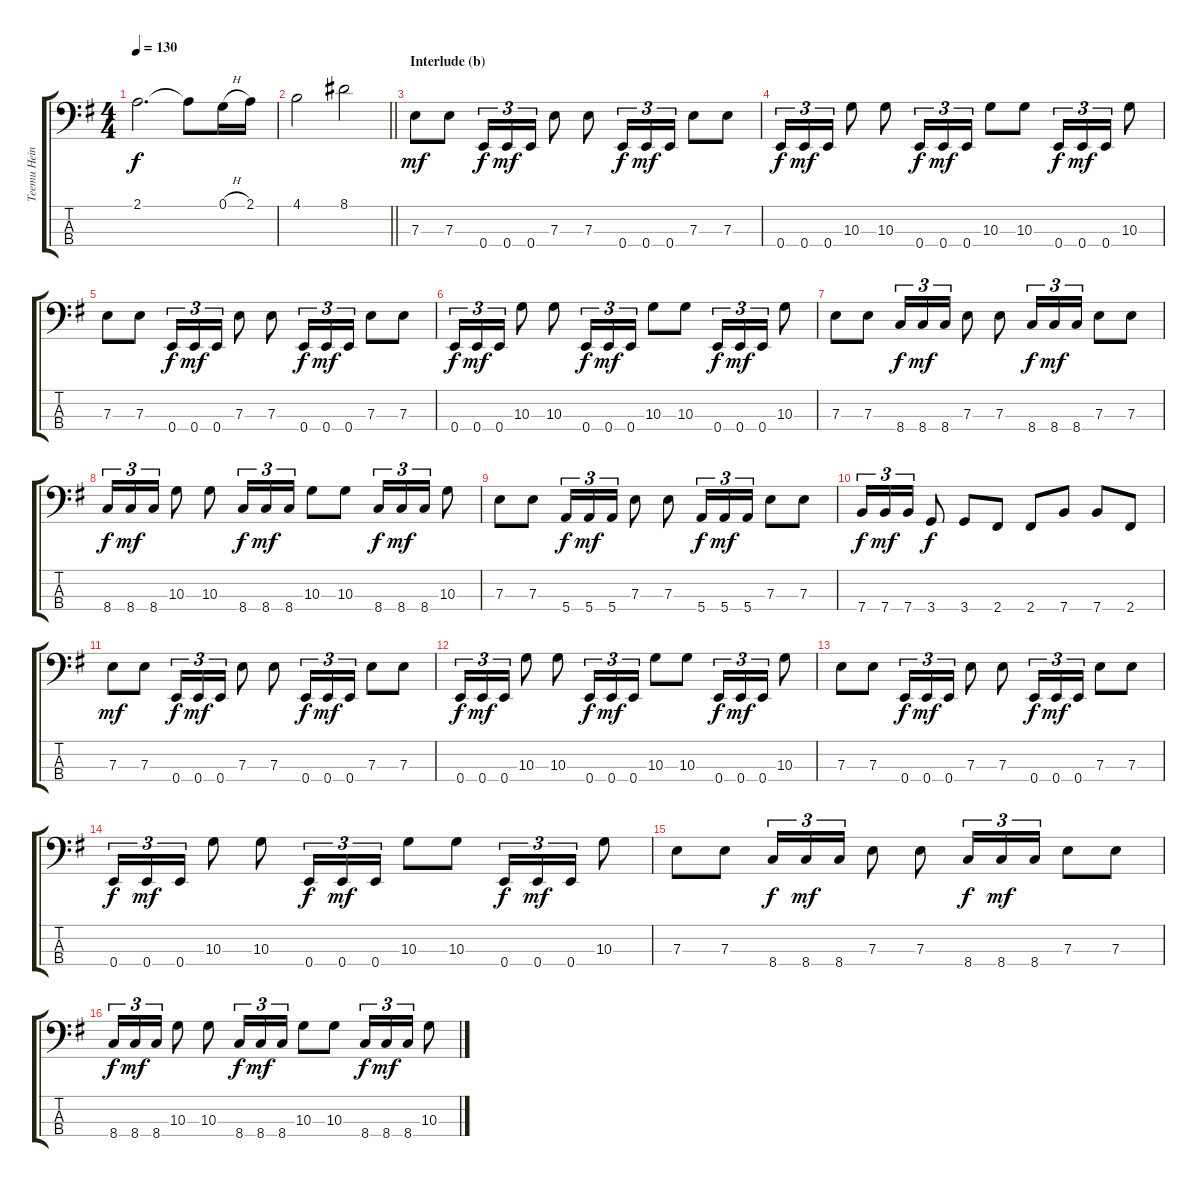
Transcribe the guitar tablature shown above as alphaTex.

\track ("Teemu Heinola (bass)" "Teemu Hein") {instrument electricbasspick}
\staff {score tabs}
\tuning (G2 D2 A1 E1) {hide}
\ts (4 4)
\tempo 130
\clef f4
\ks eminor
2.1.2{d dy f} 2.1{t}.8 0.1{h}.16 2.1.16 |
\barLineRight lightlight
4.1.2 8.1.2 |
\section ("" "Interlude (b)")
7.3.8{dy mf} 7.3.8 0.4.16{tu (3 2) dy f} 0.4.16{tu (3 2) dy mf} 0.4.16{tu (3 2)} 7.3.8 7.3.8 0.4.16{tu (3 2) dy f} 0.4.16{tu (3 2) dy mf} 0.4.16{tu (3 2)} 7.3.8 7.3.8 |
0.4.16{tu (3 2) dy f} 0.4.16{tu (3 2) dy mf} 0.4.16{tu (3 2)} 10.3.8 10.3.8 0.4.16{tu (3 2) dy f} 0.4.16{tu (3 2) dy mf} 0.4.16{tu (3 2)} 10.3.8 10.3.8 0.4.16{tu (3 2) dy f} 0.4.16{tu (3 2) dy mf} 0.4.16{tu (3 2)} 10.3.8 |
7.3.8 7.3.8 0.4.16{tu (3 2) dy f} 0.4.16{tu (3 2) dy mf} 0.4.16{tu (3 2)} 7.3.8 7.3.8 0.4.16{tu (3 2) dy f} 0.4.16{tu (3 2) dy mf} 0.4.16{tu (3 2)} 7.3.8 7.3.8 |
0.4.16{tu (3 2) dy f} 0.4.16{tu (3 2) dy mf} 0.4.16{tu (3 2)} 10.3.8 10.3.8 0.4.16{tu (3 2) dy f} 0.4.16{tu (3 2) dy mf} 0.4.16{tu (3 2)} 10.3.8 10.3.8 0.4.16{tu (3 2) dy f} 0.4.16{tu (3 2) dy mf} 0.4.16{tu (3 2)} 10.3.8 |
7.3.8 7.3.8 8.4.16{tu (3 2) dy f} 8.4.16{tu (3 2) dy mf} 8.4.16{tu (3 2)} 7.3.8 7.3.8 8.4.16{tu (3 2) dy f} 8.4.16{tu (3 2) dy mf} 8.4.16{tu (3 2)} 7.3.8 7.3.8 |
8.4.16{tu (3 2) dy f} 8.4.16{tu (3 2) dy mf} 8.4.16{tu (3 2)} 10.3.8 10.3.8 8.4.16{tu (3 2) dy f} 8.4.16{tu (3 2) dy mf} 8.4.16{tu (3 2)} 10.3.8 10.3.8 8.4.16{tu (3 2) dy f} 8.4.16{tu (3 2) dy mf} 8.4.16{tu (3 2)} 10.3.8 |
7.3.8 7.3.8 5.4.16{tu (3 2) dy f} 5.4.16{tu (3 2) dy mf} 5.4.16{tu (3 2)} 7.3.8 7.3.8 5.4.16{tu (3 2) dy f} 5.4.16{tu (3 2) dy mf} 5.4.16{tu (3 2)} 7.3.8 7.3.8 |
7.4.16{tu (3 2) dy f} 7.4.16{tu (3 2) dy mf} 7.4.16{tu (3 2)} 3.4.8{dy f} 3.4.8 2.4.8 2.4.8 7.4.8 7.4.8 2.4.8 |
7.3.8{dy mf} 7.3.8 0.4.16{tu (3 2) dy f} 0.4.16{tu (3 2) dy mf} 0.4.16{tu (3 2)} 7.3.8 7.3.8 0.4.16{tu (3 2) dy f} 0.4.16{tu (3 2) dy mf} 0.4.16{tu (3 2)} 7.3.8 7.3.8 |
0.4.16{tu (3 2) dy f} 0.4.16{tu (3 2) dy mf} 0.4.16{tu (3 2)} 10.3.8 10.3.8 0.4.16{tu (3 2) dy f} 0.4.16{tu (3 2) dy mf} 0.4.16{tu (3 2)} 10.3.8 10.3.8 0.4.16{tu (3 2) dy f} 0.4.16{tu (3 2) dy mf} 0.4.16{tu (3 2)} 10.3.8 |
7.3.8 7.3.8 0.4.16{tu (3 2) dy f} 0.4.16{tu (3 2) dy mf} 0.4.16{tu (3 2)} 7.3.8 7.3.8 0.4.16{tu (3 2) dy f} 0.4.16{tu (3 2) dy mf} 0.4.16{tu (3 2)} 7.3.8 7.3.8 |
0.4.16{tu (3 2) dy f} 0.4.16{tu (3 2) dy mf} 0.4.16{tu (3 2)} 10.3.8 10.3.8 0.4.16{tu (3 2) dy f} 0.4.16{tu (3 2) dy mf} 0.4.16{tu (3 2)} 10.3.8 10.3.8 0.4.16{tu (3 2) dy f} 0.4.16{tu (3 2) dy mf} 0.4.16{tu (3 2)} 10.3.8 |
7.3.8 7.3.8 8.4.16{tu (3 2) dy f} 8.4.16{tu (3 2) dy mf} 8.4.16{tu (3 2)} 7.3.8 7.3.8 8.4.16{tu (3 2) dy f} 8.4.16{tu (3 2) dy mf} 8.4.16{tu (3 2)} 7.3.8 7.3.8 |
8.4.16{tu (3 2) dy f} 8.4.16{tu (3 2) dy mf} 8.4.16{tu (3 2)} 10.3.8 10.3.8 8.4.16{tu (3 2) dy f} 8.4.16{tu (3 2) dy mf} 8.4.16{tu (3 2)} 10.3.8 10.3.8 8.4.16{tu (3 2) dy f} 8.4.16{tu (3 2) dy mf} 8.4.16{tu (3 2)} 10.3.8
